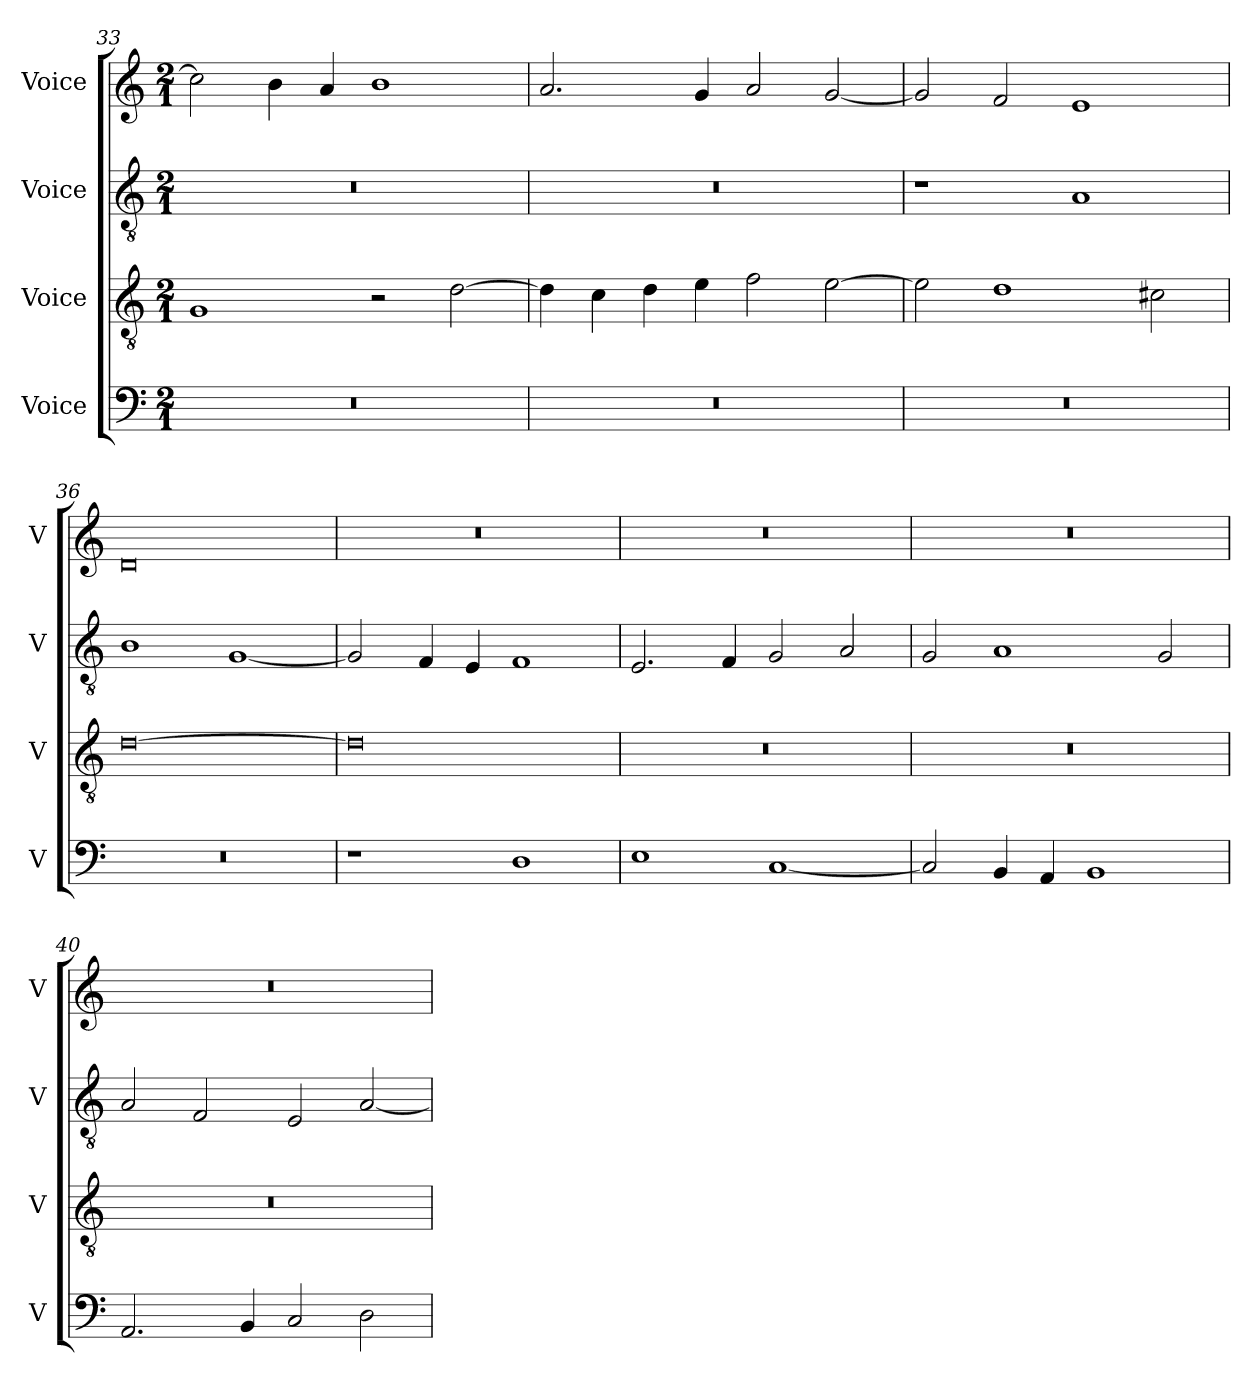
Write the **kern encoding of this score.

**kern	**kern	**kern	**kern
*part4	*part3	*part2	*part1
*staff4	*staff3	*staff2	*staff1
*I"Voice	*I"Voice	*I"Voice	*I"Voice
*I'V	*I'V	*I'V	*I'V
*clefF4	*clefGv2	*clefGv2	*clefG2
*k[]	*k[]	*k[]	*k[]
*M2/1	*M2/1	*M2/1	*M2/1
=33	=33	=33	=33
0r	1G	0r	2cc\]
.	.	.	4b\
.	.	.	4a/
.	2r	.	1b
.	[2d\	.	.
!!LO:PB:g=z
=34	=34	=34	=34
0r	4d\]	0r	2.a/
.	4c\	.	.
.	4d\	.	.
.	4e\	.	4g/
.	2f\	.	2a/
.	[2e\	.	[2g/
=35	=35	=35	=35
0r	2e\]	1r	2g/]
.	1d	.	2f/
.	.	1A	1e
.	2c#X\	.	.
=36	=36	=36	=36
0r	[0d	1B	0d
.	.	[1G	.
=37	=37	=37	=37
1r	0d]	2G/]	0r
.	.	4F/	.
.	.	4E/	.
1D	.	1F	.
!!LO:LB:g=z
=38	=38	=38	=38
1E	0r	2.E/	0r
.	.	4F/	.
[1C	.	2G/	.
.	.	2A/	.
=39	=39	=39	=39
2C/]	0r	2G/	0r
4BB/	.	1A	.
4AA/	.	.	.
1BB	.	.	.
.	.	2G/	.
=40	=40	=40	=40
2.AA/	0r	2A/	0r
.	.	2F/	.
4BB/	.	.	.
2C/	.	2E/	.
2D\	.	[2A/	.
=	=	=	=
*-	*-	*-	*-
